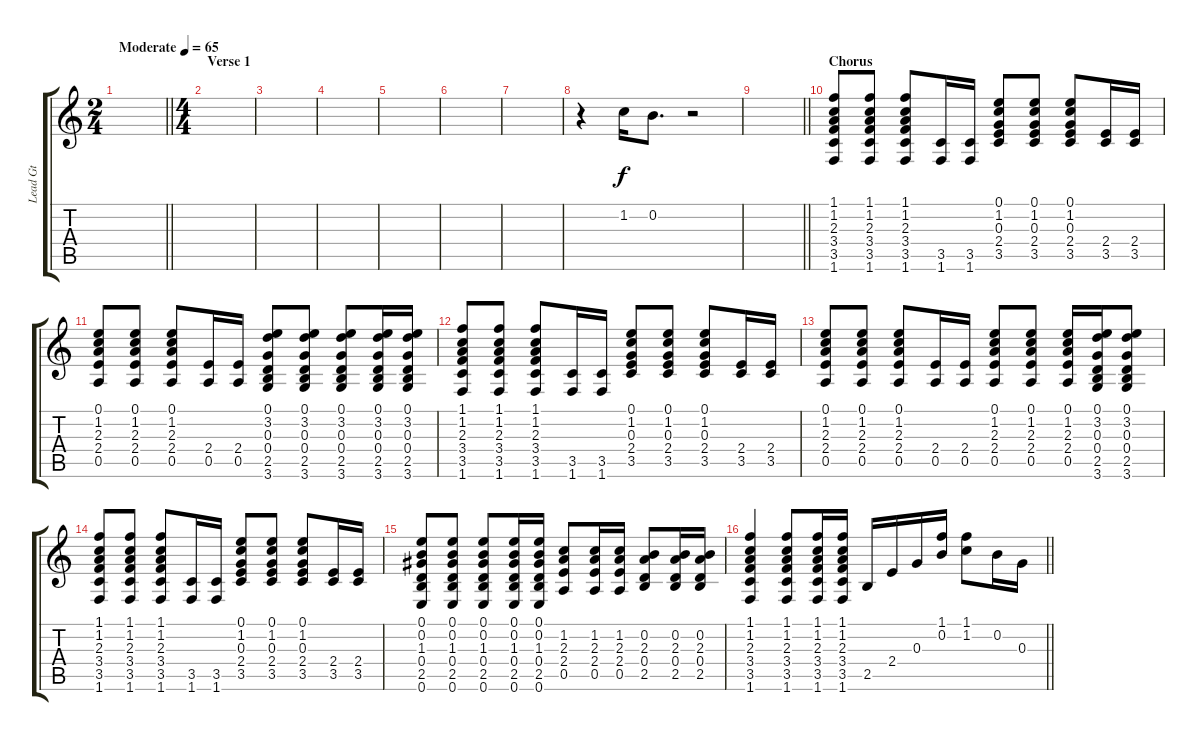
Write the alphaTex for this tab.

\track ("Lead Gt" "Lead Gt") {instrument acousticguitarsteel}
\staff {score tabs}
\tuning (E4 B3 G3 D3 A2 E2) {hide}
\ts (2 4)
\tempo (65 "Moderate")
\clef g2
\barLineRight lightlight
\ks c
|
\ts (4 4)
\section ("" "Verse 1")
|
|
|
|
|
|
r.4 1.2.16 0.2.8{d} r.2 |
\barLineRight lightlight
|
\section ("" "Chorus")
(1.1 1.2 2.3 3.4 3.5 1.6).8 (1.1 1.2 2.3 3.4 3.5 1.6).8 (1.1 1.2 2.3 3.4 3.5 1.6).8 (3.5 1.6).16 (3.5 1.6).16 (0.1 1.2 0.3 2.4 3.5).8 (0.1 1.2 0.3 2.4 3.5).8 (0.1 1.2 0.3 2.4 3.5).8 (2.4 3.5).16 (2.4 3.5).16 |
(0.1 1.2 2.3 2.4 0.5).8 (0.1 1.2 2.3 2.4 0.5).8 (0.1 1.2 2.3 2.4 0.5).8 (2.4 0.5).16 (2.4 0.5).16 (0.1 3.2 0.3 0.4 2.5 3.6).8 (0.1 3.2 0.3 0.4 2.5 3.6).8 (0.1 3.2 0.3 0.4 2.5 3.6).8 (0.1 3.2 0.3 0.4 2.5 3.6).16 (0.1 3.2 0.3 0.4 2.5 3.6).16 |
(1.1 1.2 2.3 3.4 3.5 1.6).8 (1.1 1.2 2.3 3.4 3.5 1.6).8 (1.1 1.2 2.3 3.4 3.5 1.6).8 (3.5 1.6).16 (3.5 1.6).16 (0.1 1.2 0.3 2.4 3.5).8 (0.1 1.2 0.3 2.4 3.5).8 (0.1 1.2 0.3 2.4 3.5).8 (2.4 3.5).16 (2.4 3.5).16 |
(0.1 1.2 2.3 2.4 0.5).8 (0.1 1.2 2.3 2.4 0.5).8 (0.1 1.2 2.3 2.4 0.5).8 (2.4 0.5).16 (2.4 0.5).16 (0.1 1.2 2.3 2.4 0.5).8 (0.1 1.2 2.3 2.4 0.5).8 (0.1 1.2 2.3 2.4 0.5).16 (0.1 3.2 0.3 0.4 2.5 3.6).16 (0.1 3.2 0.3 0.4 2.5 3.6).8 |
(1.1 1.2 2.3 3.4 3.5 1.6).8 (1.1 1.2 2.3 3.4 3.5 1.6).8 (1.1 1.2 2.3 3.4 3.5 1.6).8 (3.5 1.6).16 (3.5 1.6).16 (0.1 1.2 0.3 2.4 3.5).8 (0.1 1.2 0.3 2.4 3.5).8 (0.1 1.2 0.3 2.4 3.5).8 (2.4 3.5).16 (2.4 3.5).16 |
(0.1 0.2 1.3 0.4 2.5 0.6).8 (0.1 0.2 1.3 0.4 2.5 0.6).8 (0.1 0.2 1.3 0.4 2.5 0.6).8 (0.1 0.2 1.3 0.4 2.5 0.6).16 (0.1 0.2 1.3 0.4 2.5 0.6).16 (1.2 2.3 2.4 0.5).8 (1.2 2.3 2.4 0.5).16 (1.2 2.3 2.4 0.5).16 (0.2 2.3 0.4 2.5).8 (0.2 2.3 0.4 2.5).16 (0.2 2.3 0.4 2.5).16 |
\barLineRight lightlight
(1.1 1.2 2.3 3.4 3.5 1.6).4 (1.1 1.2 2.3 3.4 3.5 1.6).8 (1.1 1.2 2.3 3.4 3.5 1.6).16 (1.1 1.2 2.3 3.4 3.5 1.6).16 2.5.16 2.4.16 0.3.16 (1.1 0.2).16 (1.1 1.2).8 0.2.16 0.3.16
